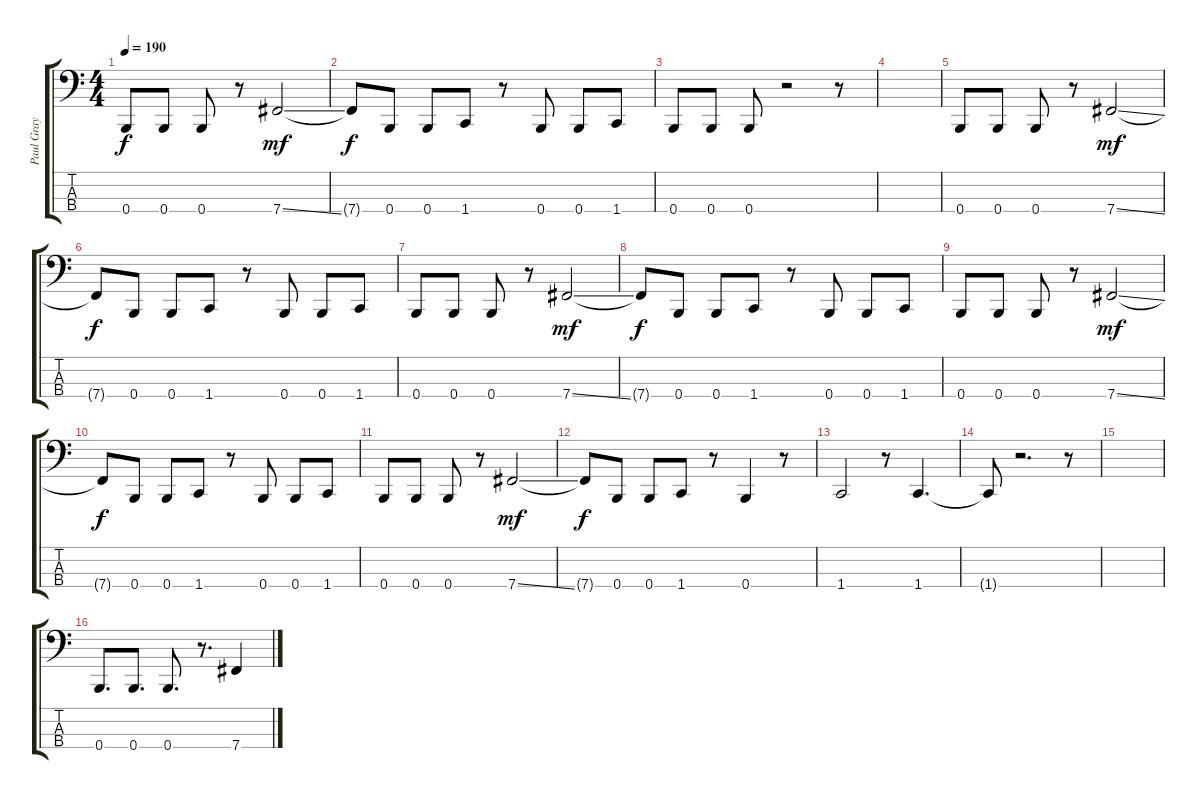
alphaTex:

\track ("Paul Gray" "Paul Gray") {instrument electricbasspick}
\staff {score tabs}
\tuning (E2 B1 Gb1 B0) {hide}
\ts (4 4)
\tempo 190
\clef f4
\ks c
0.4.8{dy f} 0.4.8 0.4.8 r.8 7.4{ss}.2{dy mf} |
7.4{t}.8{dy f} 0.4.8 0.4.8 1.4.8 r.8 0.4.8 0.4.8 1.4.8 |
0.4.8 0.4.8 0.4.8 r.2 r.8 |
|
0.4.8 0.4.8 0.4.8 r.8 7.4{ss}.2{dy mf} |
7.4{t}.8{dy f} 0.4.8 0.4.8 1.4.8 r.8 0.4.8 0.4.8 1.4.8 |
0.4.8 0.4.8 0.4.8 r.8 7.4{ss}.2{dy mf} |
7.4{t}.8{dy f} 0.4.8 0.4.8 1.4.8 r.8 0.4.8 0.4.8 1.4.8 |
0.4.8 0.4.8 0.4.8 r.8 7.4{ss}.2{dy mf} |
7.4{t}.8{dy f} 0.4.8 0.4.8 1.4.8 r.8 0.4.8 0.4.8 1.4.8 |
0.4.8 0.4.8 0.4.8 r.8 7.4{ss}.2{dy mf} |
7.4{t}.8{dy f} 0.4.8 0.4.8 1.4.8 r.8 0.4.4 r.8 |
1.4.2 r.8 1.4.4{d} |
1.4{t}.8 r.2{d} r.8 |
|
0.4.8{d} 0.4.8{d} 0.4.8{d} r.8{d} 7.4{ss}.4
